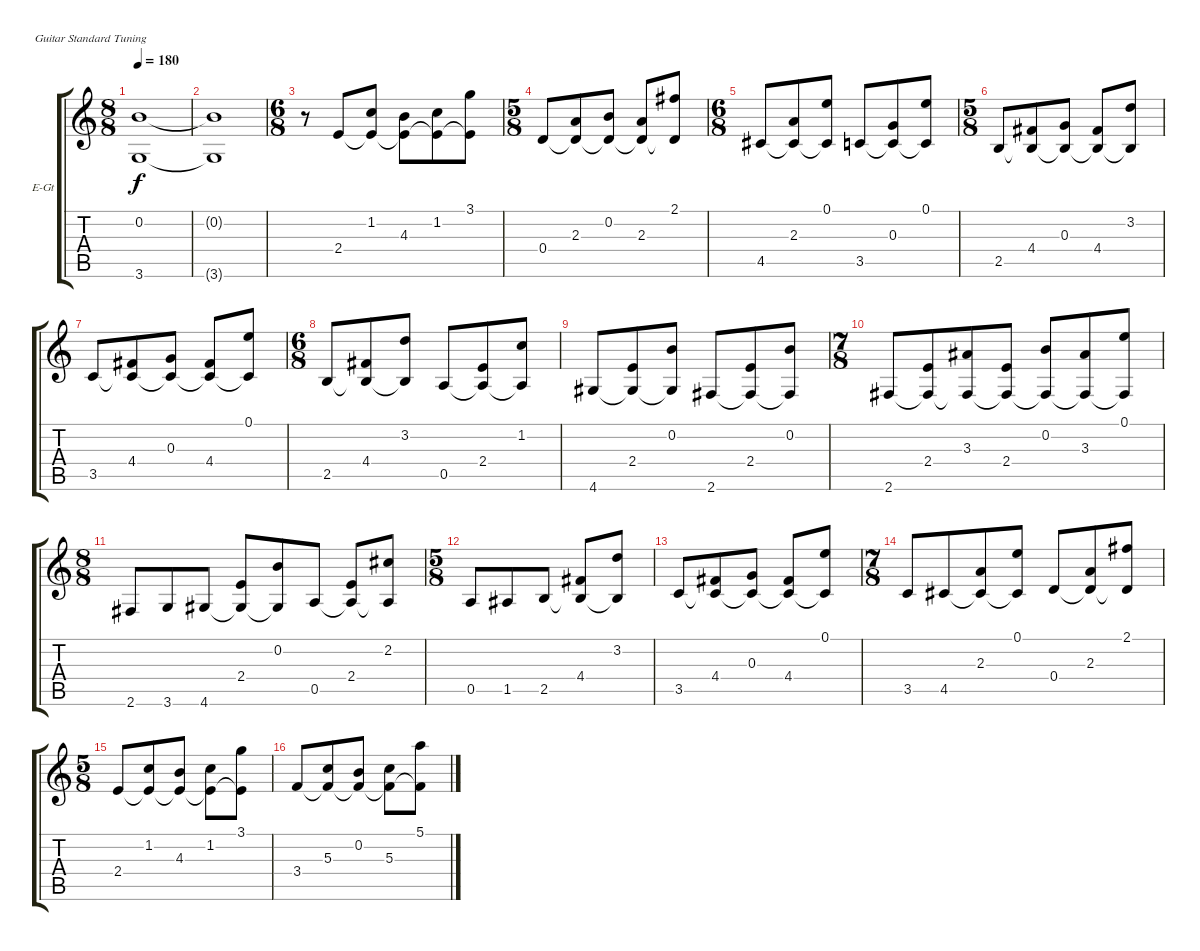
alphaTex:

\bracketExtendMode groupsimilarinstruments
\firstSystemTrackNameOrientation horizontal
\otherSystemsTrackNameOrientation horizontal
\track ("Paco" "E-Gt") {instrument electricguitarclean}
\staff {score tabs}
\tuning (E4 B3 G3 D3 A2 E2)
\ts (8 8)
\tempo 180
\clef g2
\scale
0.333333
\ks c
(0.2 3.6{t}).1{dy f} |
\scale
0.333333 (0.2{t} 3.6{t}).1 |
\ts (6 8)
\scale
0.333333 r.8 2.4.8 (1.2 2.4{t}).8 (4.3 2.4{t}).8 (1.2 2.4{t}).8 (3.1 2.4{t}).8 |
\ts (5 8)
\scale
0.333333 0.4.8 (2.3 0.4{t}).8 (0.2 0.4{t}).8 (2.3 0.4{t}).8 (2.1 0.4{t}).8 |
\ts (6 8)
\scale
0.333333 4.5.8 (2.3 4.5{t}).8 (0.1 4.5{t}).8 3.5.8 (0.3 3.5{t}).8 (0.1 3.5{t}).8 |
\ts (5 8)
\scale
0.39527 2.5.8 (4.4 2.5{t}).8 (0.3 2.5{t}).8 (4.4 2.5{t}).8 (3.2 2.5{t}).8 |
\scale
0.209459 3.5.8 (4.4 3.5{t}).8 (0.3 3.5{t}).8 (4.4 3.5{t}).8 (0.1 3.5{t}).8 |
\ts (6 8)
\scale
0.39527 2.5.8 (4.4 2.5{t}).8 (3.2 2.5{t}).8 0.5.8 (2.4 0.5{t}).8 (1.2 0.5{t}).8 |
\scale
0.209459 4.6.8 (2.4 4.6{t}).8 (0.2 4.6{t}).8 2.6.8 (2.4 2.6{t}).8 (0.2 2.6{t}).8 |
\ts (7 8)
\scale
0.39527 2.6.8 (2.4 2.6{t}).8 (3.3 2.6{t}).8 (2.4 2.6{t}).8 (0.2 2.6{t}).8 (3.3 2.6{t}).8 (0.1 2.6{t}).8 |
\ts (8 8)
\scale
0.39527 2.6.8 3.6.8 4.6.8 (2.4 4.6{t}).8 (0.2 4.6{t}).8 0.5.8 (2.4 0.5{t}).8 (2.2 0.5{t}).8 |
\ts (5 8)
\scale
0.39527 0.5.8 1.5.8 2.5.8 (4.4 2.5{t}).8 (3.2 2.5{t}).8 |
\scale
0.209459 3.5.8 (4.4 3.5{t}).8 (0.3 3.5{t}).8 (4.4 3.5{t}).8 (0.1 3.5{t}).8 |
\ts (7 8)
\scale
0.39527 3.5.8 4.5.8 (2.3 4.5{t}).8 (0.1 4.5{t}).8 0.4.8 (2.3 0.4{t}).8 (2.1 0.4{t}).8 |
\ts (5 8)
\scale
0.39527 2.4.8 (1.2 2.4{t}).8 (4.3 2.4{t}).8 (1.2 2.4{t}).8 (3.1 2.4{t}).8 |
\scale
0.209459 3.4.8 (5.3 3.4{t}).8 (0.2 3.4{t}).8 (5.3 3.4{t}).8 (5.1 3.4{t}).8
